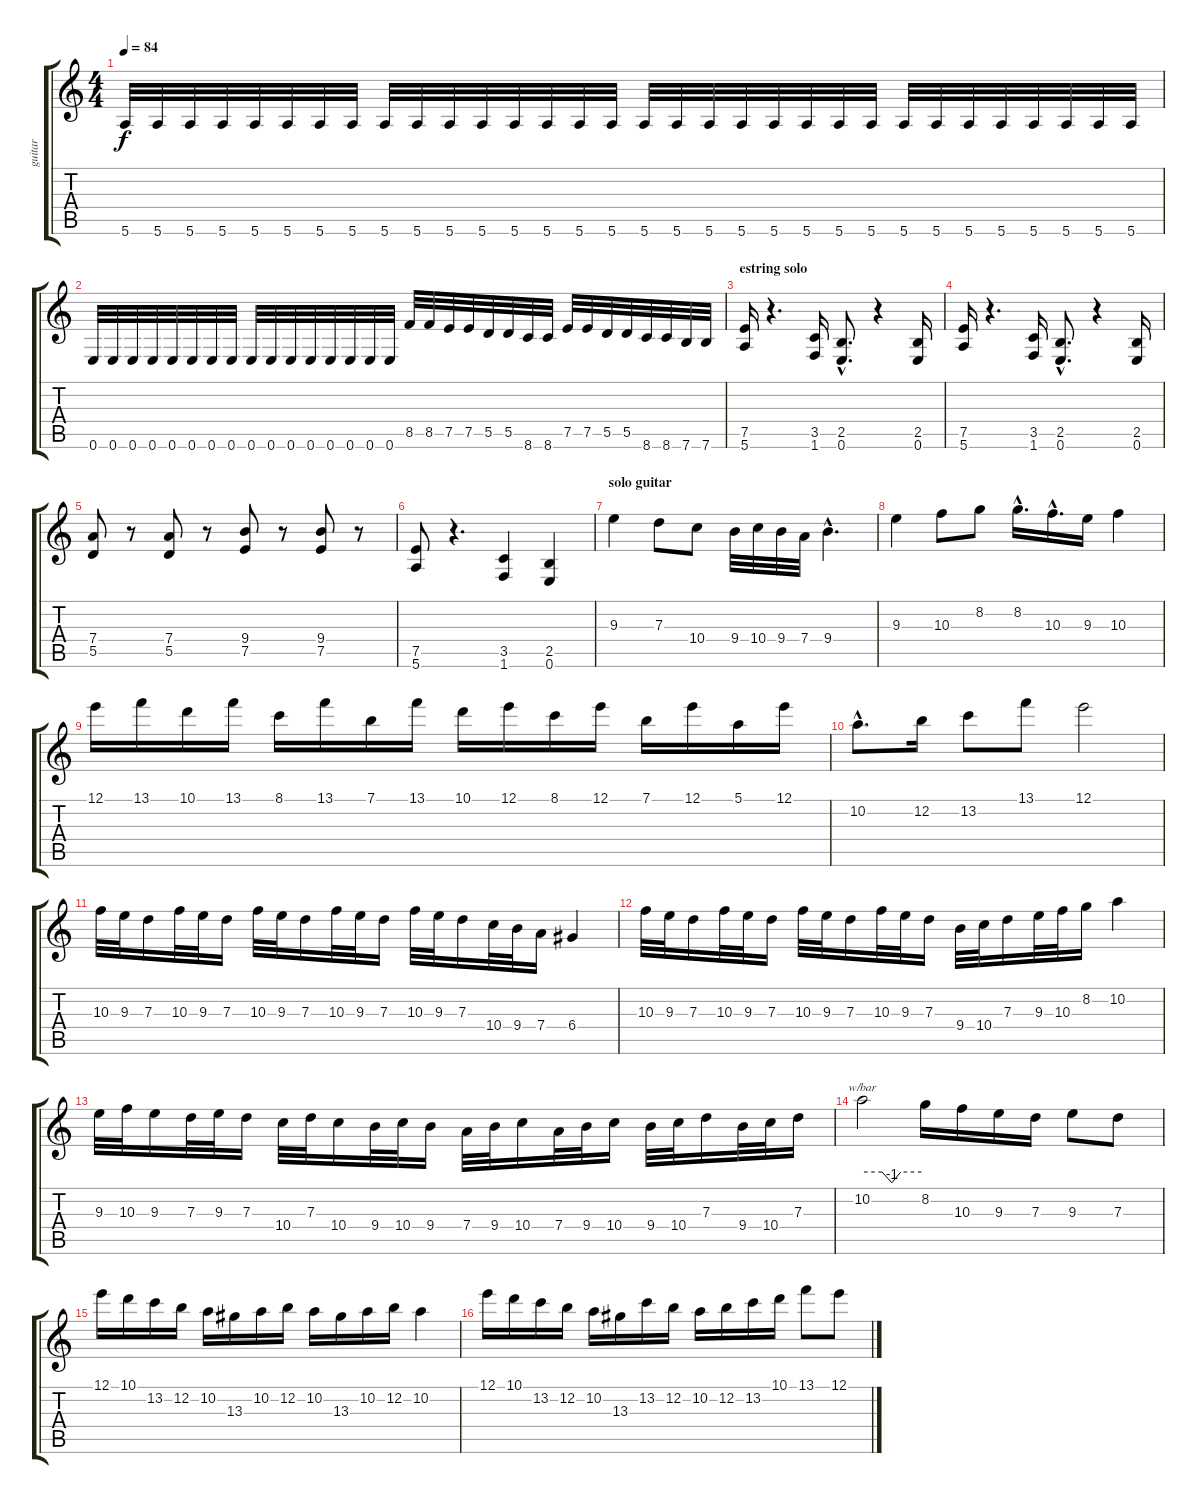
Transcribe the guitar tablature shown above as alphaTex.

\track ("guitar" "guitar") {instrument distortionguitar}
\staff {score tabs}
\tuning (E4 B3 G3 D3 A2 E2) {hide}
\ts (4 4)
\tempo 84
\clef g2
\ks c
5.6.32{dy f} 5.6.32 5.6.32 5.6.32 5.6.32 5.6.32 5.6.32 5.6.32 5.6.32 5.6.32 5.6.32 5.6.32 5.6.32 5.6.32 5.6.32 5.6.32 5.6.32 5.6.32 5.6.32 5.6.32 5.6.32 5.6.32 5.6.32 5.6.32 5.6.32 5.6.32 5.6.32 5.6.32 5.6.32 5.6.32 5.6.32 5.6.32 |
0.6.32 0.6.32 0.6.32 0.6.32 0.6.32 0.6.32 0.6.32 0.6.32 0.6.32 0.6.32 0.6.32 0.6.32 0.6.32 0.6.32 0.6.32 0.6.32 8.5.32 8.5.32 7.5.32 7.5.32 5.5.32 5.5.32 8.6.32 8.6.32 7.5.32 7.5.32 5.5.32 5.5.32 8.6.32 8.6.32 7.6.32 7.6.32 |
\section ("" "estring solo")
(7.5 5.6).16 r.4{d} (3.5 1.6).16 (2.5{hac} 0.6{hac}).8{d} r.4 (2.5 0.6).16 |
(7.5 5.6).16 r.4{d} (3.5 1.6).16 (2.5{hac} 0.6{hac}).8{d} r.4 (2.5 0.6).16 |
(7.4 5.5).8 r.8 (7.4 5.5).8 r.8 (9.4 7.5).8 r.8 (9.4 7.5).8 r.8 |
(7.5 5.6).8 r.4{d} (3.5 1.6).4 (2.5 0.6).4 |
\section ("" "solo guitar")
9.3.4 7.3.8 10.4.8 9.4.32 10.4.32 9.4.32 7.4.32 9.4{hac}.4{d} |
9.3.4 10.3.8 8.2.8 8.2{hac}.16{d} 10.3{hac}.16{d} 9.3.16 10.3.4 |
12.1.16 13.1.16 10.1.16 13.1.16 8.1.16 13.1.16 7.1.16 13.1.16 10.1.16 12.1.16 8.1.16 12.1.16 7.1.16 12.1.16 5.1.16 12.1.16 |
10.2{hac}.8{d} 12.2.16 13.2.8 13.1.8 12.1.2 |
10.3.32 9.3.32 7.3.16 10.3.32 9.3.32 7.3.16 10.3.32 9.3.32 7.3.16 10.3.32 9.3.32 7.3.16 10.3.32 9.3.32 7.3.16 10.4.32 9.4.32 7.4.16 6.4.4 |
10.3.32 9.3.32 7.3.16 10.3.32 9.3.32 7.3.16 10.3.32 9.3.32 7.3.16 10.3.32 9.3.32 7.3.16 9.4.32 10.4.32 7.3.16 9.3.32 10.3.32 8.2.16 10.2.4 |
9.3.32 10.3.32 9.3.16 7.3.32 9.3.32 7.3.16 10.4.32 7.3.32 10.4.16 9.4.32 10.4.32 9.4.16 7.4.32 9.4.32 10.4.16 7.4.32 9.4.32 10.4.16 9.4.32 10.4.32 7.3.16 9.4.32 10.4.32 7.3.16 |
10.2.2{tbe (custom default 0 0 20 0 30 -4 39 0 60 0)} 8.2.16 10.3.16 9.3.16 7.3.16 9.3.8 7.3.8 |
12.1.16 10.1.16 13.2.16 12.2.16 10.2.16 13.3.16 10.2.16 12.2.16 10.2.16 13.3.16 10.2.16 12.2.16 10.2.4 |
12.1.16 10.1.16 13.2.16 12.2.16 10.2.16 13.3.16 13.2.16 12.2.16 10.2.16 12.2.16 13.2.16 10.1.16 13.1.8 12.1.8
